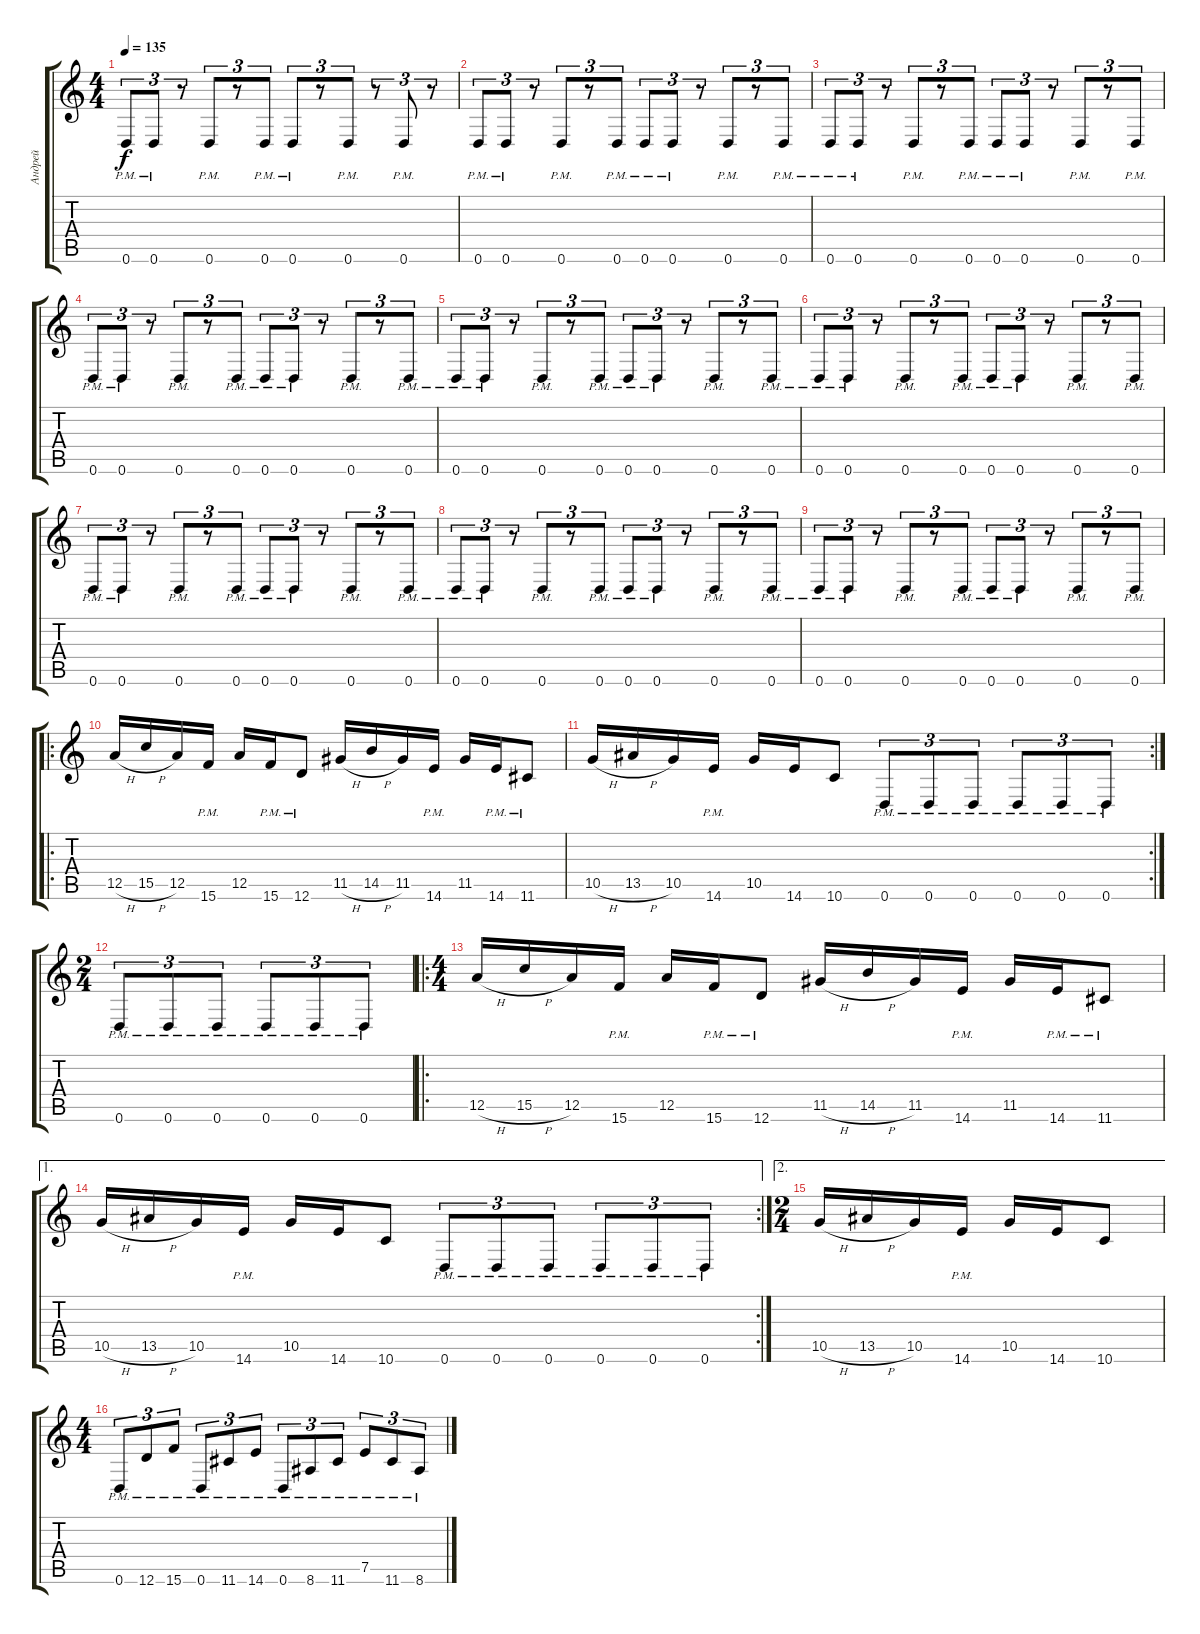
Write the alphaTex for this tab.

\track ("Андрей" "Андрей") {instrument distortionguitar}
\staff {score tabs}
\tuning (E4 B3 G3 D3 A2 D2) {hide}
\ts (4 4)
\tempo 135
\clef g2
\ks c
0.6{pm}.8{tu (3 2) dy f} 0.6{pm}.8{tu (3 2)} r.8{tu (3 2)} 0.6{pm}.8{tu (3 2)} r.8{tu (3 2)} 0.6{pm}.8{tu (3 2)} 0.6{pm}.8{tu (3 2)} r.8{tu (3 2)} 0.6{pm}.8{tu (3 2)} r.8{tu (3 2)} 0.6{pm}.8{tu (3 2)} r.8{tu (3 2)} |
0.6{pm}.8{tu (3 2)} 0.6{pm}.8{tu (3 2)} r.8{tu (3 2)} 0.6{pm}.8{tu (3 2)} r.8{tu (3 2)} 0.6{pm}.8{tu (3 2)} 0.6{pm}.8{tu (3 2)} 0.6{pm}.8{tu (3 2)} r.8{tu (3 2)} 0.6{pm}.8{tu (3 2)} r.8{tu (3 2)} 0.6{pm}.8{tu (3 2)} |
0.6{pm}.8{tu (3 2)} 0.6{pm}.8{tu (3 2)} r.8{tu (3 2)} 0.6{pm}.8{tu (3 2)} r.8{tu (3 2)} 0.6{pm}.8{tu (3 2)} 0.6{pm}.8{tu (3 2)} 0.6{pm}.8{tu (3 2)} r.8{tu (3 2)} 0.6{pm}.8{tu (3 2)} r.8{tu (3 2)} 0.6{pm}.8{tu (3 2)} |
0.6{pm}.8{tu (3 2)} 0.6{pm}.8{tu (3 2)} r.8{tu (3 2)} 0.6{pm}.8{tu (3 2)} r.8{tu (3 2)} 0.6{pm}.8{tu (3 2)} 0.6{pm}.8{tu (3 2)} 0.6{pm}.8{tu (3 2)} r.8{tu (3 2)} 0.6{pm}.8{tu (3 2)} r.8{tu (3 2)} 0.6{pm}.8{tu (3 2)} |
0.6{pm}.8{tu (3 2)} 0.6{pm}.8{tu (3 2)} r.8{tu (3 2)} 0.6{pm}.8{tu (3 2)} r.8{tu (3 2)} 0.6{pm}.8{tu (3 2)} 0.6{pm}.8{tu (3 2)} 0.6{pm}.8{tu (3 2)} r.8{tu (3 2)} 0.6{pm}.8{tu (3 2)} r.8{tu (3 2)} 0.6{pm}.8{tu (3 2)} |
0.6{pm}.8{tu (3 2)} 0.6{pm}.8{tu (3 2)} r.8{tu (3 2)} 0.6{pm}.8{tu (3 2)} r.8{tu (3 2)} 0.6{pm}.8{tu (3 2)} 0.6{pm}.8{tu (3 2)} 0.6{pm}.8{tu (3 2)} r.8{tu (3 2)} 0.6{pm}.8{tu (3 2)} r.8{tu (3 2)} 0.6{pm}.8{tu (3 2)} |
0.6{pm}.8{tu (3 2)} 0.6{pm}.8{tu (3 2)} r.8{tu (3 2)} 0.6{pm}.8{tu (3 2)} r.8{tu (3 2)} 0.6{pm}.8{tu (3 2)} 0.6{pm}.8{tu (3 2)} 0.6{pm}.8{tu (3 2)} r.8{tu (3 2)} 0.6{pm}.8{tu (3 2)} r.8{tu (3 2)} 0.6{pm}.8{tu (3 2)} |
0.6{pm}.8{tu (3 2)} 0.6{pm}.8{tu (3 2)} r.8{tu (3 2)} 0.6{pm}.8{tu (3 2)} r.8{tu (3 2)} 0.6{pm}.8{tu (3 2)} 0.6{pm}.8{tu (3 2)} 0.6{pm}.8{tu (3 2)} r.8{tu (3 2)} 0.6{pm}.8{tu (3 2)} r.8{tu (3 2)} 0.6{pm}.8{tu (3 2)} |
0.6{pm}.8{tu (3 2)} 0.6{pm}.8{tu (3 2)} r.8{tu (3 2)} 0.6{pm}.8{tu (3 2)} r.8{tu (3 2)} 0.6{pm}.8{tu (3 2)} 0.6{pm}.8{tu (3 2)} 0.6{pm}.8{tu (3 2)} r.8{tu (3 2)} 0.6{pm}.8{tu (3 2)} r.8{tu (3 2)} 0.6{pm}.8{tu (3 2)} |
\ro
12.5{h}.16 15.5{h}.16 12.5.16 15.6{pm}.16 12.5.16 15.6{pm}.16 12.6{pm}.8 11.5{h}.16 14.5{h}.16 11.5.16 14.6{pm}.16 11.5.16 14.6{pm}.16 11.6{pm}.8 |
\rc 2
10.5{h}.16 13.5{h}.16 10.5.16 14.6{pm}.16 10.5.16 14.6.16 10.6.8 0.6{pm}.8{tu (3 2)} 0.6{pm}.8{tu (3 2)} 0.6{pm}.8{tu (3 2)} 0.6{pm}.8{tu (3 2)} 0.6{pm}.8{tu (3 2)} 0.6{pm}.8{tu (3 2)} |
\ts (2 4)
0.6{pm}.8{tu (3 2)} 0.6{pm}.8{tu (3 2)} 0.6{pm}.8{tu (3 2)} 0.6{pm}.8{tu (3 2)} 0.6{pm}.8{tu (3 2)} 0.6{pm}.8{tu (3 2)} |
\ro
\ts (4 4)
12.5{h}.16 15.5{h}.16 12.5.16 15.6{pm}.16 12.5.16 15.6{pm}.16 12.6{pm}.8 11.5{h}.16 14.5{h}.16 11.5.16 14.6{pm}.16 11.5.16 14.6{pm}.16 11.6{pm}.8 |
\ae 1
\rc 2
10.5{h}.16 13.5{h}.16 10.5.16 14.6{pm}.16 10.5.16 14.6.16 10.6.8 0.6{pm}.8{tu (3 2)} 0.6{pm}.8{tu (3 2)} 0.6{pm}.8{tu (3 2)} 0.6{pm}.8{tu (3 2)} 0.6{pm}.8{tu (3 2)} 0.6{pm}.8{tu (3 2)} |
\ae 2
\ts (2 4)
10.5{h}.16 13.5{h}.16 10.5.16 14.6{pm}.16 10.5.16 14.6.16 10.6.8 |
\ts (4 4)
0.6{pm}.8{tu (3 2)} 12.6{pm}.8{tu (3 2)} 15.6{pm}.8{tu (3 2)} 0.6{pm}.8{tu (3 2)} 11.6{pm}.8{tu (3 2)} 14.6{pm}.8{tu (3 2)} 0.6{pm}.8{tu (3 2)} 8.6{pm}.8{tu (3 2)} 11.6{pm}.8{tu (3 2)} 7.5{pm}.8{tu (3 2)} 11.6{pm}.8{tu (3 2)} 8.6{pm}.8{tu (3 2)}
